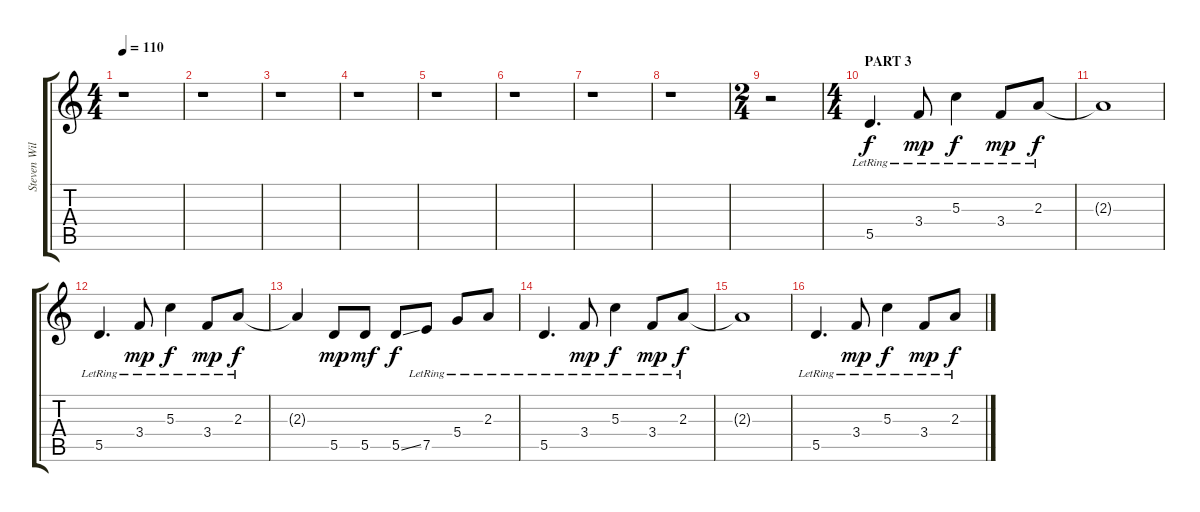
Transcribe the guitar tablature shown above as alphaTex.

\track ("Steven Wilson - Guitar 3" "Steven Wil") {instrument electricguitarclean}
\staff {score tabs}
\tuning (E4 B3 G3 D3 A2 E2) {hide}
\ts (4 4)
\tempo 110
\clef g2
\ks c
r.1{dy f} |
r.1 |
r.1 |
r.1 |
r.1 |
r.1 |
r.1 |
r.1 |
\ts (2 4)
r.2 |
\ts (4 4)
\section ("" "PART 3")
5.5{lr}.4{d} 3.4{lr}.8{dy mp} 5.3{lr}.4{dy f} 3.4{lr}.8{dy mp} 2.3{lr}.8{dy f} |
2.3{t}.1 |
5.5{lr}.4{d} 3.4{lr}.8{dy mp} 5.3{lr}.4{dy f} 3.4{lr}.8{dy mp} 2.3{lr}.8{dy f} |
2.3{t}.4 5.5.8{dy mp} 5.5.8{dy mf} 5.5{ss}.8{dy f} 7.5{lr}.8 5.4{lr}.8 2.3{lr}.8 |
5.5{lr}.4{d} 3.4{lr}.8{dy mp} 5.3{lr}.4{dy f} 3.4{lr}.8{dy mp} 2.3{lr}.8{dy f} |
2.3{t}.1 |
5.5{lr}.4{d} 3.4{lr}.8{dy mp} 5.3{lr}.4{dy f} 3.4{lr}.8{dy mp} 2.3{lr}.8{dy f}
